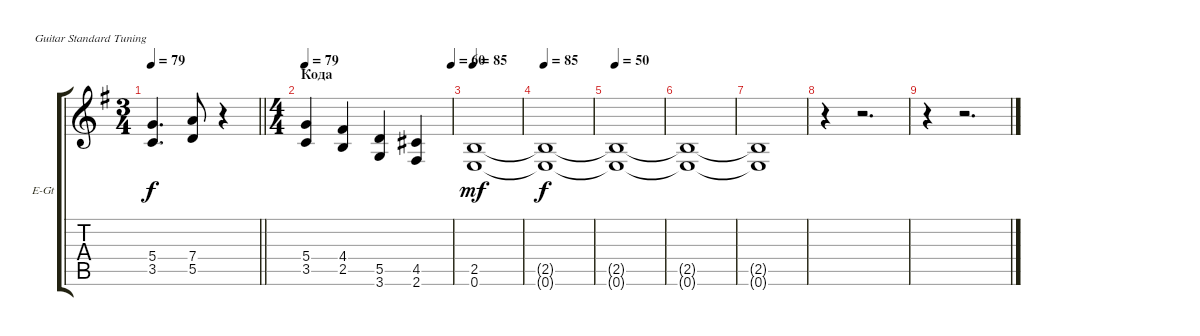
\bracketExtendMode groupsimilarinstruments
\firstSystemTrackNameOrientation horizontal
\otherSystemsTrackNameOrientation horizontal
\track ("Сергей Маврин" "E-Gt") {instrument distortionguitar}
\staff {score tabs}
\tuning (E4 B3 G3 D3 A2 E2)
\ts (3 4)
\beaming (8 2 2 2)
\tempo 79
\clef g2
\barLineRight lightlight
\ks eminor
(5.4 3.5).4{d dy f} (7.4 5.5).8 r.4 |
\ts (4 4)
\beaming (8 2 2 2 2)
\section ("" "Кода")
\tempo 79
\tempo (60 1)
(5.4 3.5).4 (4.4 2.5).4 (5.5 3.6).4 (4.5 2.6).4 |
\section ("" "")
\tempo 85
(2.5 0.6).1{dy mf} |
\tempo 85
(2.5{t} 0.6{t}).1{dy f} |
\tempo 50
(2.5{t} 0.6{t}).1 |
(2.5{t} 0.6{t}).1 |
(2.5{t} 0.6{t}).1 |
r.4 r.2{d} |
r.4 r.2{d}
